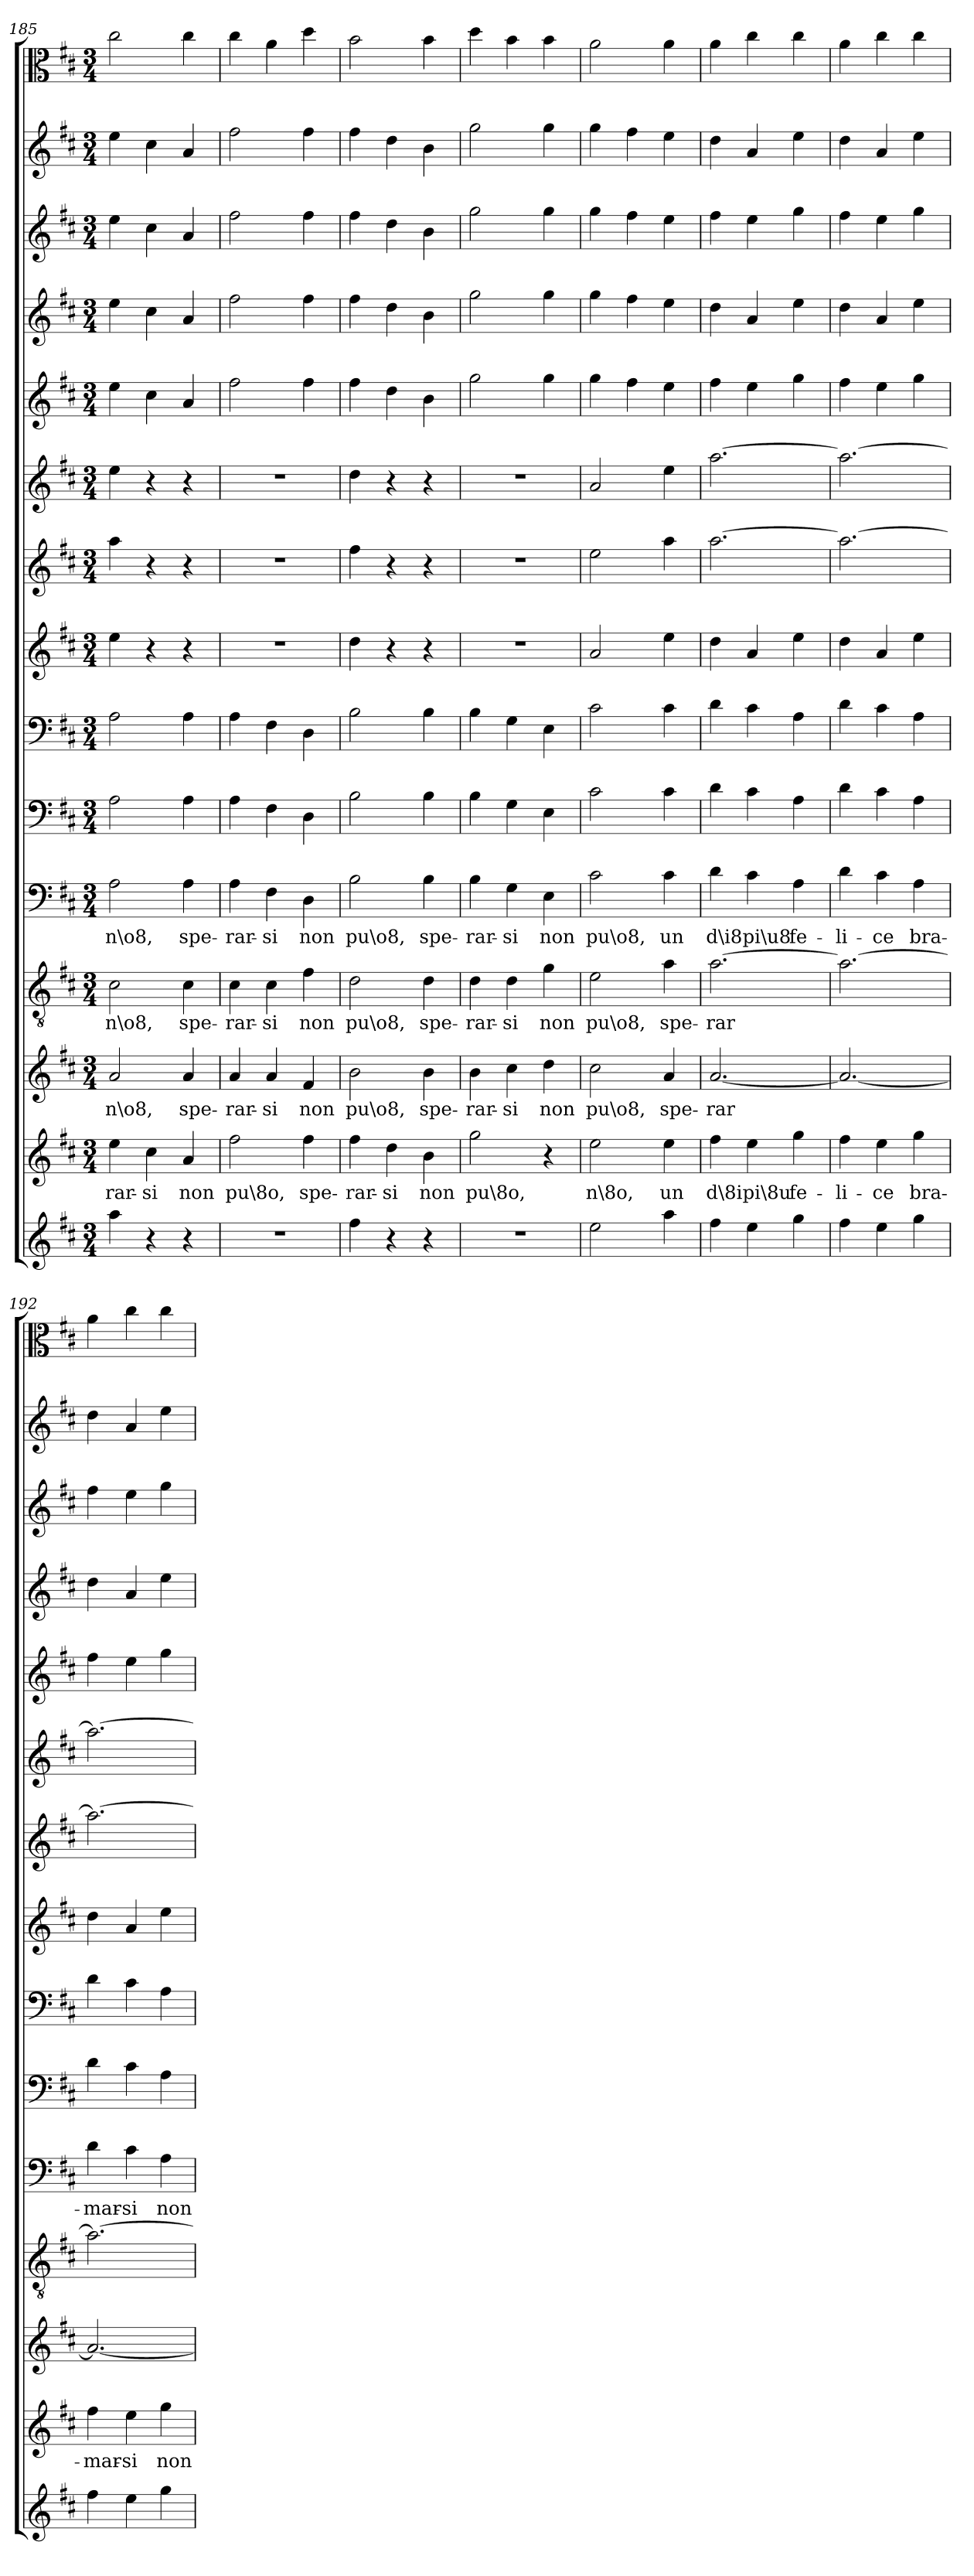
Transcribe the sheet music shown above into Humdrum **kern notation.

**kern	**kern	**text	**kern	**text	**kern	**text	**kern	**text	**kern	**kern	**kern	**kern	**kern	**kern	**kern	**kern	**kern	**kern
*part15	*part14	*part14	*part13	*part13	*part12	*part12	*part11	*part11	*part10	*part9	*part8	*part7	*part6	*part5	*part4	*part3	*part2	*part1
*staff15	*staff14	*staff14	*staff13	*staff13	*staff12	*staff12	*staff11	*staff11	*staff10	*staff9	*staff8	*staff7	*staff6	*staff5	*staff4	*staff3	*staff2	*staff1
*clefG2	*clefG2	*	*clefG2	*	*clefGv2	*	*clefF4	*	*clefF4	*clefF4	*clefG2	*clefG2	*clefG2	*clefG2	*clefG2	*clefG2	*clefG2	*clefC3
*k[f#c#]	*k[f#c#]	*	*k[f#c#]	*	*k[f#c#]	*	*k[f#c#]	*	*k[f#c#]	*k[f#c#]	*k[f#c#]	*k[f#c#]	*k[f#c#]	*k[f#c#]	*k[f#c#]	*k[f#c#]	*k[f#c#]	*k[f#c#]
*D:	*D:	*	*D:	*	*D:	*	*D:	*	*D:	*D:	*D:	*D:	*D:	*D:	*D:	*D:	*D:	*D:
*M3/4	*M3/4	*	*M3/4	*	*M3/4	*	*M3/4	*	*M3/4	*M3/4	*M3/4	*M3/4	*M3/4	*M3/4	*M3/4	*M3/4	*M3/4	*M3/4
=185	=185	=185	=185	=185	=185	=185	=185	=185	=185	=185	=185	=185	=185	=185	=185	=185	=185	=185
4aa\	4ee\	-rar-	2a/	n\o8,	2c#\	n\o8,	2A\	n\o8,	2A\	2A\	4ee\	4aa\	4ee\	4ee\	4ee\	4ee\	4ee\	2cc#\
4r	4cc#\	-si	.	.	.	.	.	.	.	.	4r	4r	4r	4cc#\	4cc#\	4cc#\	4cc#\	.
4r	4a/	non	4a/	spe-	4c#\	spe-	4A\	spe-	4A\	4A\	4r	4r	4r	4a/	4a/	4a/	4a/	4cc#\
=186	=186	=186	=186	=186	=186	=186	=186	=186	=186	=186	=186	=186	=186	=186	=186	=186	=186	=186
2.r	2ff#\	pu\8o,	4a/	-rar-	4c#\	-rar-	4A\	-rar-	4A\	4A\	2.r	2.r	2.r	2ff#\	2ff#\	2ff#\	2ff#\	4cc#\
.	.	.	4a/	-si	4c#\	-si	4F#\	-si	4F#\	4F#\	.	.	.	.	.	.	.	4a\
.	4ff#\	spe-	4f#/	non	4f#\	non	4D\	non	4D\	4D\	.	.	.	4ff#\	4ff#\	4ff#\	4ff#\	4dd\
=187	=187	=187	=187	=187	=187	=187	=187	=187	=187	=187	=187	=187	=187	=187	=187	=187	=187	=187
4ff#\	4ff#\	-rar-	2b\	pu\o8,	2d\	pu\o8,	2B\	pu\o8,	2B\	2B\	4dd\	4ff#\	4dd\	4ff#\	4ff#\	4ff#\	4ff#\	2b\
4r	4dd\	-si	.	.	.	.	.	.	.	.	4r	4r	4r	4dd\	4dd\	4dd\	4dd\	.
4r	4b\	non	4b\	spe-	4d\	spe-	4B\	spe-	4B\	4B\	4r	4r	4r	4b\	4b\	4b\	4b\	4b\
=188	=188	=188	=188	=188	=188	=188	=188	=188	=188	=188	=188	=188	=188	=188	=188	=188	=188	=188
2.r	2gg\	pu\8o,	4b\	-rar-	4d\	-rar-	4B\	-rar-	4B\	4B\	2.r	2.r	2.r	2gg\	2gg\	2gg\	2gg\	4dd\
.	.	.	4cc#\	-si	4d\	-si	4G\	-si	4G\	4G\	.	.	.	.	.	.	.	4b\
.	4r	.	4dd\	non	4g\	non	4E\	non	4E\	4E\	.	.	.	4gg\	4gg\	4gg\	4gg\	4b\
=189	=189	=189	=189	=189	=189	=189	=189	=189	=189	=189	=189	=189	=189	=189	=189	=189	=189	=189
2ee\	2ee\	n\8o,	2cc#\	pu\o8,	2e\	pu\o8,	2c#\	pu\o8,	2c#\	2c#\	2a/	2ee\	2a/	4gg\	4gg\	4gg\	4gg\	2a\
.	.	.	.	.	.	.	.	.	.	.	.	.	.	4ff#\	4ff#\	4ff#\	4ff#\	.
4aa\	4ee\	un	4a/	spe-	4a\	spe-	4c#\	un	4c#\	4c#\	4ee\	4aa\	4ee\	4ee\	4ee\	4ee\	4ee\	4a\
=190	=190	=190	=190	=190	=190	=190	=190	=190	=190	=190	=190	=190	=190	=190	=190	=190	=190	=190
4ff#\	4ff#\	d\8i	[2.a/	-rar	[2.a\	-rar	4d\	d\i8	4d\	4d\	4dd\	[2.aa\	[2.aa\	4ff#\	4dd\	4ff#\	4dd\	4a\
4ee\	4ee\	pi\8u	.	.	.	.	4c#\	pi\u8	4c#\	4c#\	4a/	.	.	4ee\	4a/	4ee\	4a/	4cc#\
4gg\	4gg\	fe-	.	.	.	.	4A\	fe-	4A\	4A\	4ee\	.	.	4gg\	4ee\	4gg\	4ee\	4cc#\
=191	=191	=191	=191	=191	=191	=191	=191	=191	=191	=191	=191	=191	=191	=191	=191	=191	=191	=191
4ff#\	4ff#\	-li-	2.a/_	.	2.a\_	.	4d\	-li-	4d\	4d\	4dd\	2.aa\_	2.aa\_	4ff#\	4dd\	4ff#\	4dd\	4a\
4ee\	4ee\	-ce	.	.	.	.	4c#\	-ce	4c#\	4c#\	4a/	.	.	4ee\	4a/	4ee\	4a/	4cc#\
4gg\	4gg\	bra-	.	.	.	.	4A\	bra-	4A\	4A\	4ee\	.	.	4gg\	4ee\	4gg\	4ee\	4cc#\
=192	=192	=192	=192	=192	=192	=192	=192	=192	=192	=192	=192	=192	=192	=192	=192	=192	=192	=192
4ff#\	4ff#\	-mar-	2.a/_	.	2.a\_	.	4d\	-mar-	4d\	4d\	4dd\	2.aa\_	2.aa\_	4ff#\	4dd\	4ff#\	4dd\	4a\
4ee\	4ee\	-si	.	.	.	.	4c#\	-si	4c#\	4c#\	4a/	.	.	4ee\	4a/	4ee\	4a/	4cc#\
4gg\	4gg\	non	.	.	.	.	4A\	non	4A\	4A\	4ee\	.	.	4gg\	4ee\	4gg\	4ee\	4cc#\
=	=	=	=	=	=	=	=	=	=	=	=	=	=	=	=	=	=	=
*-	*-	*-	*-	*-	*-	*-	*-	*-	*-	*-	*-	*-	*-	*-	*-	*-	*-	*-
